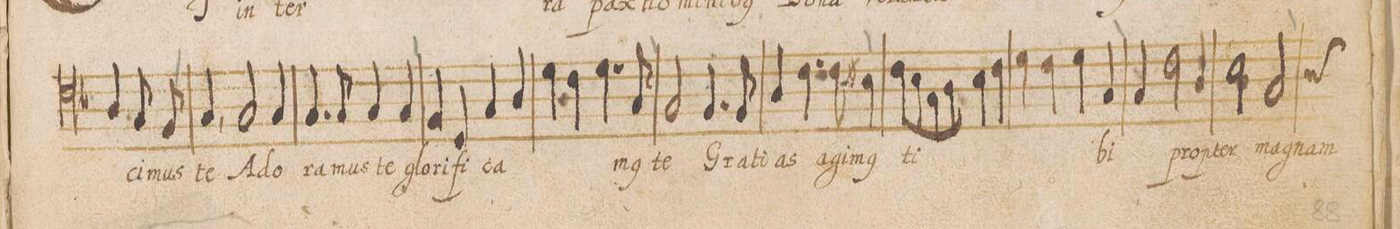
**kern	**text
*I"TENOR	*
*clefC4	*
*k[b-]	*
*met(C|)	*
*M2/1	*
4A/	.
8G/	-ci-
8F/	-mus
=11-	=11-
4G,/	te
2G/	A-
4G/	-do-
4.G/	-ra-
8G/	-mus
4G/	te
4G/	glo-
=12-	=12-
4F/	-ri-
4D/	-fi-
4G/	-ca-
4A/	.
4d\	.
4c\	.
4.d\	.
8G/	-m(us)
=13-	=13-
2G/	te
4.F/	Gra-
8F/	-ti-
4A/	-as
4.c\	a-
8c\	-gi-
4Bn\	-m(us)
=14-	=14-
8c\L	ti-
8B-y\	.
8G\	.
8A\J	.
4B-\	.
4c\	.
4d\	.
4c\	.
4d\	.
4G/	-bi
=15-	=15-
4G/	.
2c\	pro-
4A/	-pter
2B-\	ma-
2G/	-gnam
*custos:A	*
*-	*-
